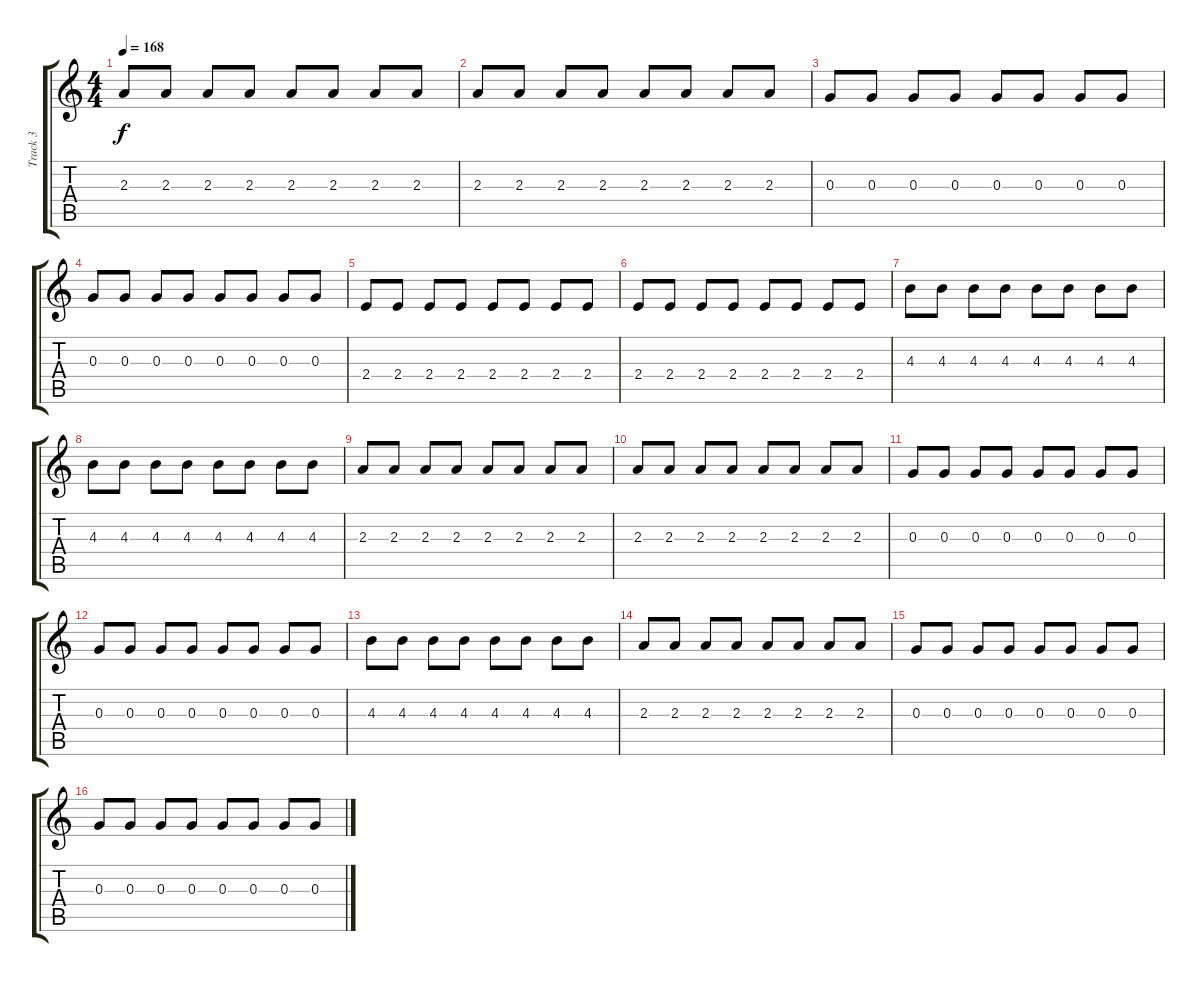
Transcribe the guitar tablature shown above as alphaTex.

\track ("Track 3" "Track 3") {instrument electricbassfinger}
\staff {score tabs}
\tuning (E4 B3 G3 D3 A2 E2) {hide}
\ts (4 4)
\tempo 168
\clef g2
\ks c
2.3.8{dy f} 2.3.8 2.3.8 2.3.8 2.3.8 2.3.8 2.3.8 2.3.8 |
2.3.8 2.3.8 2.3.8 2.3.8 2.3.8 2.3.8 2.3.8 2.3.8 |
0.3.8 0.3.8 0.3.8 0.3.8 0.3.8 0.3.8 0.3.8 0.3.8 |
0.3.8 0.3.8 0.3.8 0.3.8 0.3.8 0.3.8 0.3.8 0.3.8 |
2.4.8 2.4.8 2.4.8 2.4.8 2.4.8 2.4.8 2.4.8 2.4.8 |
2.4.8 2.4.8 2.4.8 2.4.8 2.4.8 2.4.8 2.4.8 2.4.8 |
4.3.8 4.3.8 4.3.8 4.3.8 4.3.8 4.3.8 4.3.8 4.3.8 |
4.3.8 4.3.8 4.3.8 4.3.8 4.3.8 4.3.8 4.3.8 4.3.8 |
2.3.8 2.3.8 2.3.8 2.3.8 2.3.8 2.3.8 2.3.8 2.3.8 |
2.3.8 2.3.8 2.3.8 2.3.8 2.3.8 2.3.8 2.3.8 2.3.8 |
0.3.8 0.3.8 0.3.8 0.3.8 0.3.8 0.3.8 0.3.8 0.3.8 |
0.3.8 0.3.8 0.3.8 0.3.8 0.3.8 0.3.8 0.3.8 0.3.8 |
4.3.8 4.3.8 4.3.8 4.3.8 4.3.8 4.3.8 4.3.8 4.3.8 |
2.3.8 2.3.8 2.3.8 2.3.8 2.3.8 2.3.8 2.3.8 2.3.8 |
0.3.8 0.3.8 0.3.8 0.3.8 0.3.8 0.3.8 0.3.8 0.3.8 |
0.3.8 0.3.8 0.3.8 0.3.8 0.3.8 0.3.8 0.3.8 0.3.8
